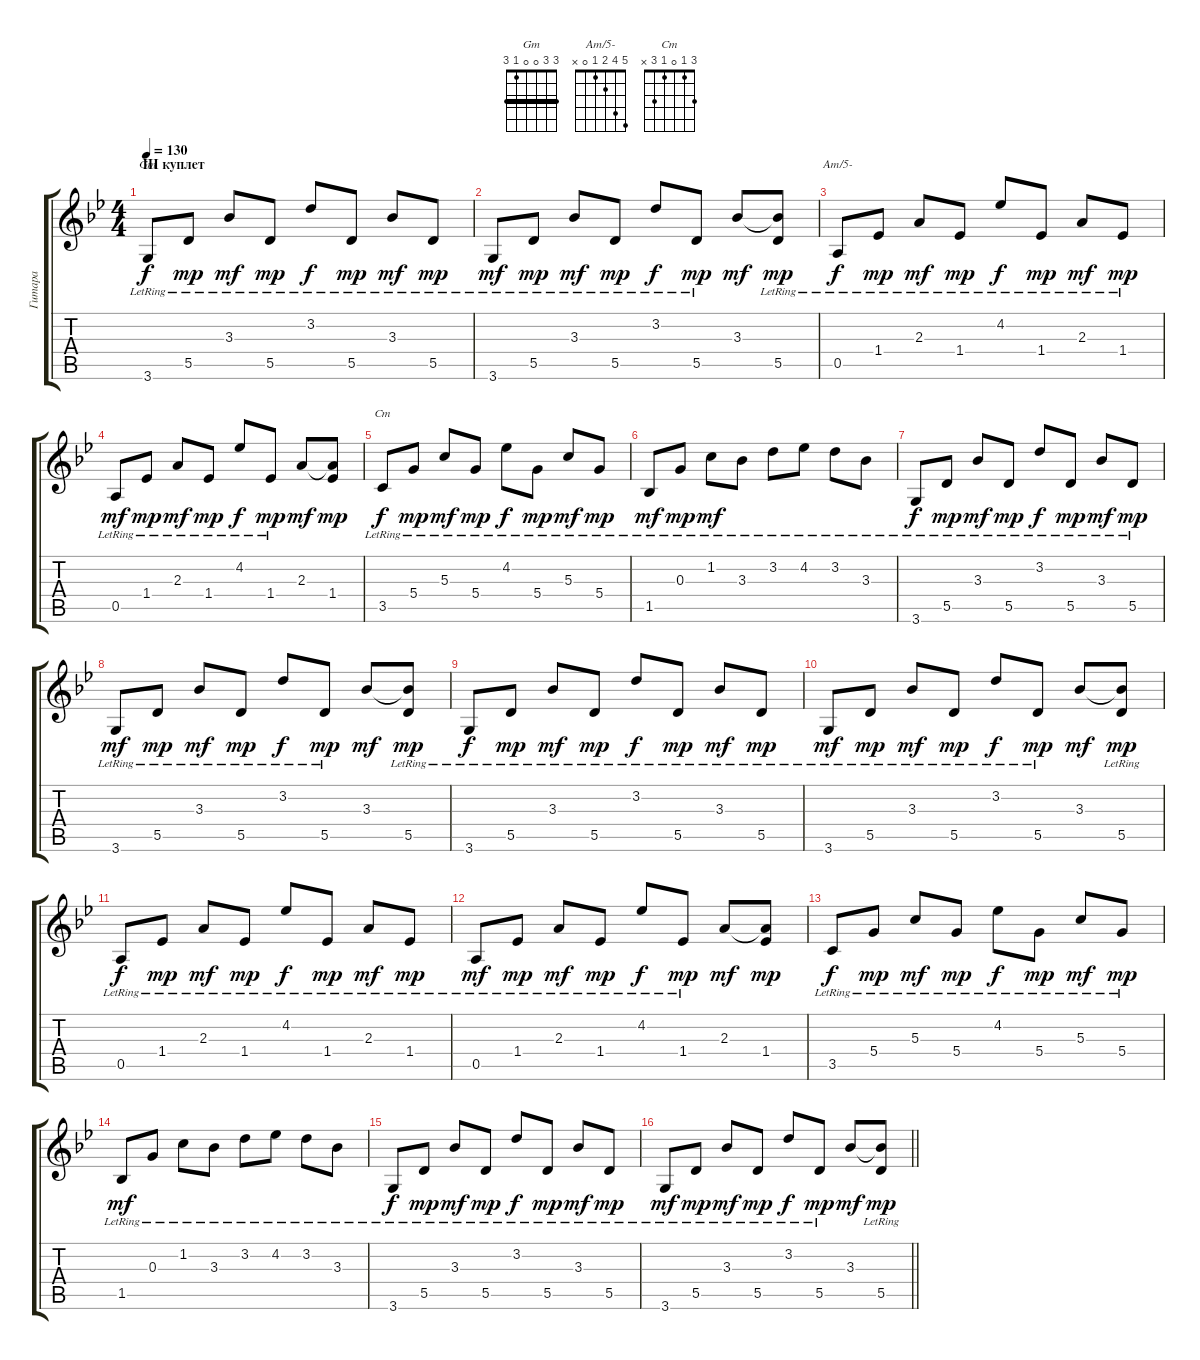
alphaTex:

\track ("Гитара" "Гитара") {instrument acousticguitarnylon}
\staff {score tabs}
\tuning (E4 B3 G3 D3 A2 E2) {hide}
\chord ("Gm" 3 3 0 0 1 3) {barre 3}
\chord ("Am/5-" 5 4 2 1 0 x)
\chord ("Cm" 3 1 0 1 3 x)
\ts (4 4)
\section ("" "III куплет")
\tempo 130
\clef g2
\ks gminor
3.6{lr}.8{ch "Gm" dy f} 5.5{lr}.8{dy mp} 3.3{lr}.8{dy mf} 5.5{lr}.8{dy mp} 3.2{lr}.8{dy f} 5.5{lr}.8{dy mp} 3.3{lr}.8{dy mf} 5.5{lr}.8{dy mp} |
3.6{lr}.8{dy mf} 5.5{lr}.8{dy mp} 3.3{lr}.8{dy mf} 5.5{lr}.8{dy mp} 3.2{lr}.8{dy f} 5.5{lr}.8{dy mp} 3.3.8{dy mf} (3.3{t} 5.5{lr}).8{dy mp} |
0.5{lr}.8{ch "Am/5-" dy f} 1.4{lr}.8{dy mp} 2.3{lr}.8{dy mf} 1.4{lr}.8{dy mp} 4.2{lr}.8{dy f} 1.4{lr}.8{dy mp} 2.3{lr}.8{dy mf} 1.4{lr}.8{dy mp} |
0.5{lr}.8{dy mf} 1.4{lr}.8{dy mp} 2.3{lr}.8{dy mf} 1.4{lr}.8{dy mp} 4.2{lr}.8{dy f} 1.4{lr}.8{dy mp} 2.3.8{dy mf} (2.3{t} 1.4).8{dy mp} |
3.5{lr}.8{ch "Cm" dy f} 5.4{lr}.8{dy mp} 5.3{lr}.8{dy mf} 5.4{lr}.8{dy mp} 4.2{lr}.8{dy f} 5.4{lr}.8{dy mp} 5.3{lr}.8{dy mf} 5.4{lr}.8{dy mp} |
1.5{lr}.8{dy mf} 0.3{lr}.8{dy mp} 1.2{lr}.8{dy mf} 3.3{lr}.8 3.2{lr}.8 4.2{lr}.8 3.2{lr}.8 3.3{lr}.8 |
3.6{lr}.8{dy f} 5.5{lr}.8{dy mp} 3.3{lr}.8{dy mf} 5.5{lr}.8{dy mp} 3.2{lr}.8{dy f} 5.5{lr}.8{dy mp} 3.3{lr}.8{dy mf} 5.5{lr}.8{dy mp} |
3.6{lr}.8{dy mf} 5.5{lr}.8{dy mp} 3.3{lr}.8{dy mf} 5.5{lr}.8{dy mp} 3.2{lr}.8{dy f} 5.5{lr}.8{dy mp} 3.3.8{dy mf} (3.3{t} 5.5{lr}).8{dy mp} |
3.6{lr}.8{dy f} 5.5{lr}.8{dy mp} 3.3{lr}.8{dy mf} 5.5{lr}.8{dy mp} 3.2{lr}.8{dy f} 5.5{lr}.8{dy mp} 3.3{lr}.8{dy mf} 5.5{lr}.8{dy mp} |
3.6{lr}.8{dy mf} 5.5{lr}.8{dy mp} 3.3{lr}.8{dy mf} 5.5{lr}.8{dy mp} 3.2{lr}.8{dy f} 5.5{lr}.8{dy mp} 3.3.8{dy mf} (3.3{t} 5.5{lr}).8{dy mp} |
0.5{lr}.8{dy f} 1.4{lr}.8{dy mp} 2.3{lr}.8{dy mf} 1.4{lr}.8{dy mp} 4.2{lr}.8{dy f} 1.4{lr}.8{dy mp} 2.3{lr}.8{dy mf} 1.4{lr}.8{dy mp} |
0.5{lr}.8{dy mf} 1.4{lr}.8{dy mp} 2.3{lr}.8{dy mf} 1.4{lr}.8{dy mp} 4.2{lr}.8{dy f} 1.4{lr}.8{dy mp} 2.3.8{dy mf} (2.3{t} 1.4).8{dy mp} |
3.5{lr}.8{dy f} 5.4{lr}.8{dy mp} 5.3{lr}.8{dy mf} 5.4{lr}.8{dy mp} 4.2{lr}.8{dy f} 5.4{lr}.8{dy mp} 5.3{lr}.8{dy mf} 5.4{lr}.8{dy mp} |
1.5{lr}.8{dy mf} 0.3{lr}.8 1.2{lr}.8 3.3{lr}.8 3.2{lr}.8 4.2{lr}.8 3.2{lr}.8 3.3{lr}.8 |
3.6{lr}.8{dy f} 5.5{lr}.8{dy mp} 3.3{lr}.8{dy mf} 5.5{lr}.8{dy mp} 3.2{lr}.8{dy f} 5.5{lr}.8{dy mp} 3.3{lr}.8{dy mf} 5.5{lr}.8{dy mp} |
\barLineRight lightlight
3.6{lr}.8{dy mf} 5.5{lr}.8{dy mp} 3.3{lr}.8{dy mf} 5.5{lr}.8{dy mp} 3.2{lr}.8{dy f} 5.5{lr}.8{dy mp} 3.3.8{dy mf} (3.3{t} 5.5{lr}).8{dy mp}
